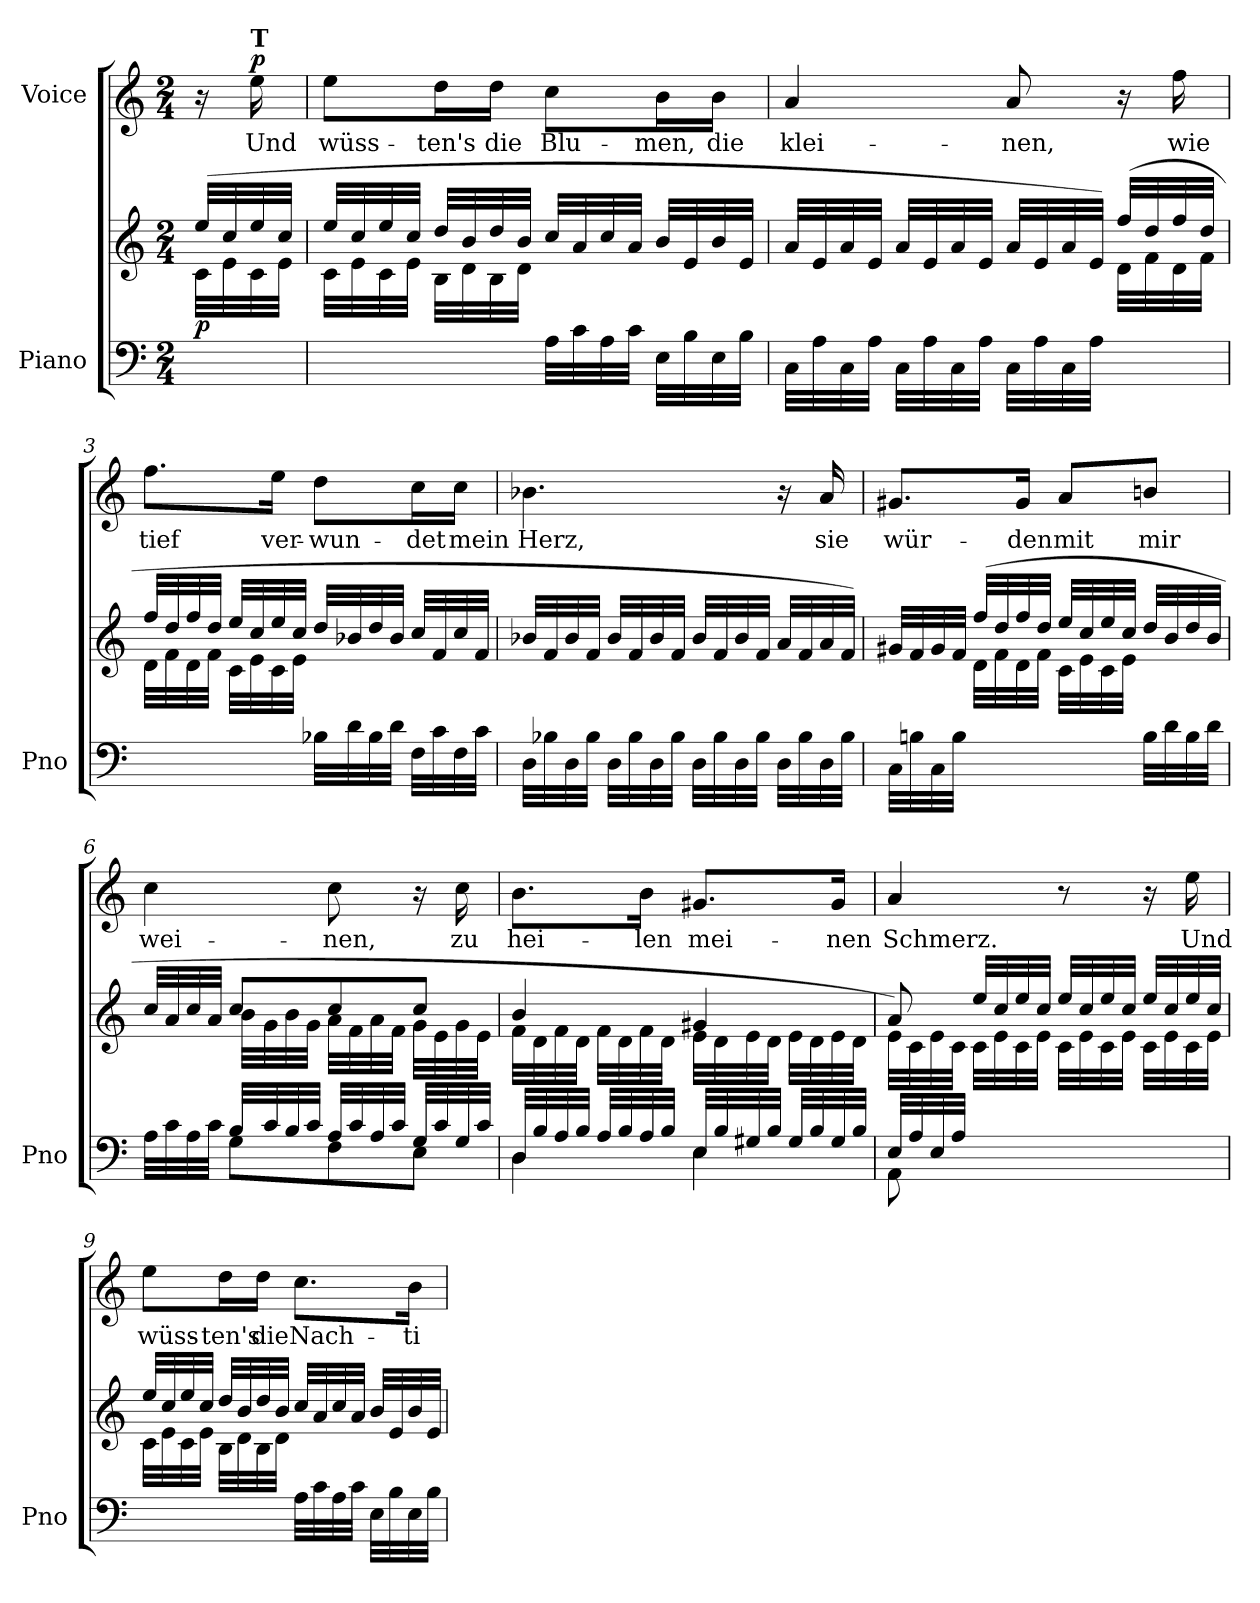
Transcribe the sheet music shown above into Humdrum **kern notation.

**kern	**kern	**dynam	**kern	**text	**dynam
*part2	*part2	*part2	*part1	*part1	*part1
*staff3	*staff2	*staff2/3	*staff1	*staff1	*staff1
*I"Piano	*	*	*I"Voice	*	*
*I'Pno	*	*	*	*	*
*clefF4	*clefG2	*	*clefG2	*	*
*k[]	*k[]	*	*k[]	*	*
*M2/4	*M2/4	*	*M2/4	*	*
=	=	=	=	=	=
*	*^	*	*	*	*
!	!	!	!LO:DY:a=2	!	!	!
8ryy	(>32ee/LLL	(>32c\LLL	p	16r	.	.
.	32cc/	32e\	.	.	.	.
!	!	!	!	!LO:TX:a:B:t=T	!	!
!	!	!	!	!	!LO:LY:b	!LO:DY:a
.	32ee/	32c\	.	16ee\	Und	p
.	32cc/JJJ	32e\JJJ	.	.	.	.
=1	=1	=1	=1	=1	=1	=1
!	!	!	!	!	!LO:LY:b	!
4ryy	32ee/LLL	32c\LLL	.	8ee\L	wüss-	.
.	32cc/	32e\	.	.	.	.
.	32ee/	32c\	.	.	.	.
.	32cc/JJJ	32e\JJJ	.	.	.	.
!	!	!	!	!	!LO:LY:b	!
.	32dd/LLL	32B\LLL	.	16dd\L	-ten's	.
.	32b/	32d\	.	.	.	.
!	!	!	!	!	!LO:LY:b	!
.	32dd/	32B\	.	16dd\JJ	die	.
.	32b/JJJ	32d\JJJ	.	.	.	.
!	!	!	!	!	!LO:LY:b	!
32A\LLL	32cc/LLL	4ryy	.	8cc\L	Blu-	.
32c\	32a/	.	.	.	.	.
32A\	32cc/	.	.	.	.	.
32c\JJJ	32a/JJJ	.	.	.	.	.
!	!	!	!	!	!LO:LY:b	!
32E\LLL	32b/LLL	.	.	16b\L	-men,	.
32B\	32e/	.	.	.	.	.
!	!	!	!	!	!LO:LY:b	!
32E\	32b/	.	.	16b\JJ	die	.
32B\JJJ	32e/JJJ	.	.	.	.	.
=2	=2	=2	=2	=2	=2	=2
!	!	!	!	!	!LO:LY:b	!
32C\LLL	32a/LLL	4.ryy	.	4a/	klei-	.
32A\	32e/	.	.	.	.	.
32C\	32a/	.	.	.	.	.
32A\JJJ	32e/JJJ	.	.	.	.	.
32C\LLL	32a/LLL	.	.	.	.	.
32A\	32e/	.	.	.	.	.
32C\	32a/	.	.	.	.	.
32A\JJJ	32e/JJJ	.	.	.	.	.
!	!	!	!	!	!LO:LY:b	!
32C\LLL	32a/LLL	.	.	8a/	-nen,	.
32A\	32e/	.	.	.	.	.
32C\	32a/	.	.	.	.	.
32A\JJJ)	32e/JJJ)	.	.	.	.	.
8ryy	(>32ff/LLL	(>32d\LLL	.	16r	.	.
.	32dd/	32f\	.	.	.	.
!	!	!	!	!	!LO:LY:b	!
.	32ff/	32d\	.	16ff\	wie	.
.	32dd/JJJ	32f\JJJ	.	.	.	.
!!LO:LB:g=z
=3	=3	=3	=3	=3	=3	=3
!	!	!	!	!	!LO:LY:b	!
4ryy	32ff/LLL	32d\LLL	.	8.ff\L	tief	.
.	32dd/	32f\	.	.	.	.
.	32ff/	32d\	.	.	.	.
.	32dd/JJJ	32f\JJJ	.	.	.	.
.	32ee/LLL	32c\LLL	.	.	.	.
.	32cc/	32e\	.	.	.	.
!	!	!	!	!	!LO:LY:b	!
.	32ee/	32c\	.	16ee\Jk	ver-	.
.	32cc/JJJ	32e\JJJ	.	.	.	.
!	!	!	!	!	!LO:LY:b	!
32B-X\LLL	32dd/LLL	4ryy	.	8dd\L	-wun-	.
32d\	32b-X/	.	.	.	.	.
32B-\	32dd/	.	.	.	.	.
32d\JJJ	32b-/JJJ	.	.	.	.	.
!	!	!	!	!	!LO:LY:b	!
32F\LLL	32cc/LLL	.	.	16cc\L	-det	.
32c\	32f/	.	.	.	.	.
!	!	!	!	!	!LO:LY:b	!
32F\	32cc/	.	.	16cc\JJ	mein	.
32c\JJJ	32f/JJJ	.	.	.	.	.
*	*v	*v	*	*	*	*
=4	=4	=4	=4	=4	=4
!	!	!	!	!LO:LY:b	!
32D\LLL	32b-X/LLL	.	4.b-X\	Herz,	.
32B-X\	32f/	.	.	.	.
32D\	32b-/	.	.	.	.
32B-\JJJ	32f/JJJ	.	.	.	.
32D\LLL	32b-/LLL	.	.	.	.
32B-\	32f/	.	.	.	.
32D\	32b-/	.	.	.	.
32B-\JJJ	32f/JJJ	.	.	.	.
32D\LLL	32b-/LLL	.	.	.	.
32B-\	32f/	.	.	.	.
32D\	32b-/	.	.	.	.
32B-\JJJ	32f/JJJ	.	.	.	.
32D\LLL	32a/LLL	.	16r	.	.
32B-\	32f/	.	.	.	.
!	!	!	!	!LO:LY:b	!
32D\	32a/	.	16a/	sie	.
32B-\JJJ	32f/JJJ)	.	.	.	.
=5	=5	=5	=5	=5	=5
*	*^	*	*	*	*
!	!	!	!	!	!LO:LY:b	!
32C\LLL	32g#X/LLL	8ryy	.	8.g#X/L	wür-	.
32Bn\	32f/	.	.	.	.	.
32C\	32g#/	.	.	.	.	.
32B\JJJ)	32f/JJJ	.	.	.	.	.
4ryy	(>32ff/LLL	(>32d\LLL	.	.	.	.
.	32dd/	32f\	.	.	.	.
!	!	!	!	!	!LO:LY:b	!
.	32ff/	32d\	.	16g#/Jk	-den	.
.	32dd/JJJ	32f\JJJ	.	.	.	.
!	!	!	!	!	!LO:LY:b	!
.	32ee/LLL	32c\LLL	.	8a/L	mit	.
.	32cc/	32e\	.	.	.	.
.	32ee/	32c\	.	.	.	.
.	32cc/JJJ	32e\JJJ	.	.	.	.
!	!	!	!	!	!LO:LY:b	!
32B\LLL	32dd/LLL	8ryy	.	8bn/J	mir	.
32d\	32b/	.	.	.	.	.
32B\	32dd/	.	.	.	.	.
32d\JJJ	32b/JJJ	.	.	.	.	.
!!LO:LB:g=z
=6	=6	=6	=6	=6	=6	=6
*^	*	*	*	*	*	*
!	!	!	!	!	!	!LO:LY:b	!
32A\LLL	8ryy	32cc/LLL	8ryy	.	4cc\	wei-	.
32c\	.	32a/	.	.	.	.	.
32A\	.	32cc/	.	.	.	.	.
32c\JJJ	.	32a/JJJ	.	.	.	.	.
32B/LLL	8G\L	8cc/L	32b\LLL	.	.	.	.
32c/	.	.	32g\	.	.	.	.
32B/	.	.	32b\	.	.	.	.
32c/JJJ	.	.	32g\JJJ	.	.	.	.
!	!	!	!	!	!	!LO:LY:b	!
32A/LLL	8F\	8cc/	32a\LLL	.	8cc\	-nen,	.
32c/	.	.	32f\	.	.	.	.
32A/	.	.	32a\	.	.	.	.
32c/JJJ	.	.	32f\JJJ	.	.	.	.
32G/LLL	8E\J	8cc/J	32g\LLL	.	16r	.	.
32c/	.	.	32e\	.	.	.	.
!	!	!	!	!	!	!LO:LY:b	!
32G/	.	.	32g\	.	16cc\	zu	.
32c/JJJ	.	.	32e\JJJ	.	.	.	.
=7	=7	=7	=7	=7	=7	=7	=7
!	!	!	!	!	!	!LO:LY:b	!
32D/LLL	4D\	4b/	32f\LLL	.	8.b\L	hei-	.
32B/	.	.	32d\	.	.	.	.
32A/	.	.	32f\	.	.	.	.
32B/JJJ	.	.	32d\JJJ	.	.	.	.
32A/LLL	.	.	32f\LLL	.	.	.	.
32B/	.	.	32d\	.	.	.	.
!	!	!	!	!	!	!LO:LY:b	!
32A/	.	.	32f\	.	16b\Jk	-len	.
32B/JJJ	.	.	32d\JJJ	.	.	.	.
!	!	!	!	!	!	!LO:LY:b	!
32E/LLL	4E\	4g#X/	32e\LLL	.	8.g#X/L	mei-	.
32B/	.	.	32d\	.	.	.	.
32G#X/	.	.	32e\	.	.	.	.
32B/JJJ	.	.	32d\JJJ	.	.	.	.
32G#/LLL	.	.	32e\LLL	.	.	.	.
32B/	.	.	32d\	.	.	.	.
!	!	!	!	!	!	!LO:LY:b	!
32G#/	.	.	32e\	.	16g#/Jk	-nen	.
32B/JJJ	.	.	32d\JJJ	.	.	.	.
=8	=8	=8	=8	=8	=8	=8	=8
*	*	*	*^	*	*	*	*
!	!	!	!	!	!	!	!LO:LY:b	!
32E/LLL	8AA\	8a/)	32e\LLL	8ryy	.	4a/	Schmerz.	.
32A/	.	.	32c\	.	.	.	.	.
32E/	.	.	32e\	.	.	.	.	.
32A/JJJ)	.	.	32c\JJJ	.	.	.	.	.
4.ryy	4.ryy	32ee/LLL	4.ryy	32c\LLL	.	.	.	.
.	.	32cc/	.	32e\	.	.	.	.
.	.	32ee/	.	32c\	.	.	.	.
.	.	32cc/JJJ	.	32e\JJJ	.	.	.	.
.	.	32ee/LLL	.	32c\LLL	.	8r	.	.
.	.	32cc/	.	32e\	.	.	.	.
.	.	32ee/	.	32c\	.	.	.	.
.	.	32cc/JJJ	.	32e\JJJ	.	.	.	.
.	.	32ee/LLL	.	32c\LLL	.	16r	.	.
.	.	32cc/	.	32e\	.	.	.	.
!	!	!	!	!	!	!	!LO:LY:b	!
.	.	32ee/	.	32c\	.	16ee\	Und	.
.	.	32cc/JJJ	.	32e\JJJ	.	.	.	.
*v	*v	*	*	*	*	*	*	*
!!LO:LB:g=z
=9	=9	=9	=9	=9	=9	=9	=9
!	!	!	!	!	!	!LO:LY:b	!
*	*	*v	*v	*	*	*	*
4ryy	32ee/LLL	32c\LLL	.	8ee\L	wüss-	.
.	32cc/	32e\	.	.	.	.
.	32ee/	32c\	.	.	.	.
.	32cc/JJJ	32e\JJJ	.	.	.	.
!	!	!	!	!	!LO:LY:b	!
.	32dd/LLL	32B\LLL	.	16dd\L	-ten's	.
.	32b/	32d\	.	.	.	.
!	!	!	!	!	!LO:LY:b	!
.	32dd/	32B\	.	16dd\JJ	die	.
.	32b/JJJ	32d\JJJ	.	.	.	.
!	!	!	!	!	!LO:LY:b	!
32A\LLL	32cc/LLL	4ryy	.	8.cc\L	Nach-	.
32c\	32a/	.	.	.	.	.
32A\	32cc/	.	.	.	.	.
32c\JJJ	32a/JJJ	.	.	.	.	.
32E\LLL	32b/LLL	.	.	.	.	.
32B\	32e/	.	.	.	.	.
!	!	!	!	!	!LO:LY:b	!
32E\	32b/	.	.	16b\Jk	-ti-	.
32B\JJJ	32e/JJJ	.	.	.	.	.
*	*v	*v	*	*	*	*
=	=	=	=	=	=
*-	*-	*-	*-	*-	*-
